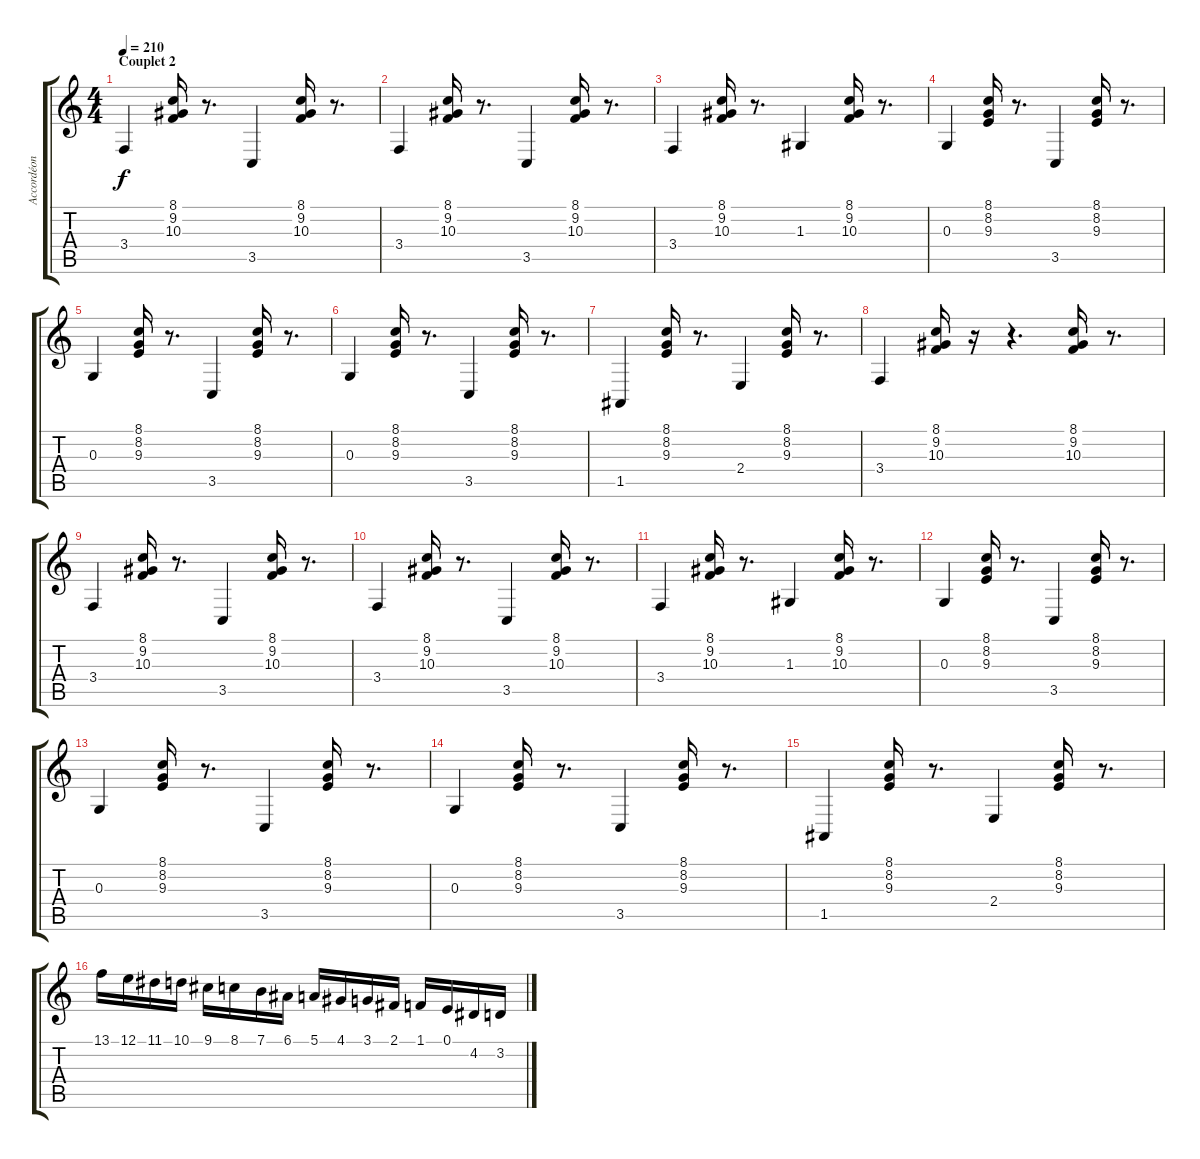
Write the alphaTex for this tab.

\track ("Accordéon" "Accordéon") {instrument accordion}
\staff {score tabs}
\tuning (E4 B3 G3 D3 A2 E2) {hide}
\ts (4 4)
\section ("" "Couplet 2")
\tempo 210
\clef g2
\ks c
3.4.4{dy f} (8.1 9.2 10.3).16 r.8{d} 3.5.4 (8.1 9.2 10.3).16 r.8{d} |
3.4.4 (8.1 9.2 10.3).16 r.8{d} 3.5.4 (8.1 9.2 10.3).16 r.8{d} |
3.4.4 (8.1 9.2 10.3).16 r.8{d} 1.3.4 (8.1 9.2 10.3).16 r.8{d} |
0.3.4 (8.1 8.2 9.3).16 r.8{d} 3.5.4 (8.1 8.2 9.3).16 r.8{d} |
0.3.4 (8.1 8.2 9.3).16 r.8{d} 3.5.4 (8.1 8.2 9.3).16 r.8{d} |
0.3.4 (8.1 8.2 9.3).16 r.8{d} 3.5.4 (8.1 8.2 9.3).16 r.8{d} |
1.5.4 (8.1 8.2 9.3).16 r.8{d} 2.4.4 (8.1 8.2 9.3).16 r.8{d} |
3.4.4 (8.1 9.2 10.3).16 r.16 r.4{d} (8.1 9.2 10.3).16 r.8{d} |
\section ("" "")
3.4.4 (8.1 9.2 10.3).16 r.8{d} 3.5.4 (8.1 9.2 10.3).16 r.8{d} |
3.4.4 (8.1 9.2 10.3).16 r.8{d} 3.5.4 (8.1 9.2 10.3).16 r.8{d} |
3.4.4 (8.1 9.2 10.3).16 r.8{d} 1.3.4 (8.1 9.2 10.3).16 r.8{d} |
0.3.4 (8.1 8.2 9.3).16 r.8{d} 3.5.4 (8.1 8.2 9.3).16 r.8{d} |
0.3.4 (8.1 8.2 9.3).16 r.8{d} 3.5.4 (8.1 8.2 9.3).16 r.8{d} |
0.3.4 (8.1 8.2 9.3).16 r.8{d} 3.5.4 (8.1 8.2 9.3).16 r.8{d} |
1.5.4 (8.1 8.2 9.3).16 r.8{d} 2.4.4 (8.1 8.2 9.3).16 r.8{d} |
13.1.16 12.1.16 11.1.16 10.1.16 9.1.16 8.1.16 7.1.16 6.1.16 5.1.16 4.1.16 3.1.16 2.1.16 1.1.16 0.1.16 4.2.16 3.2.16
